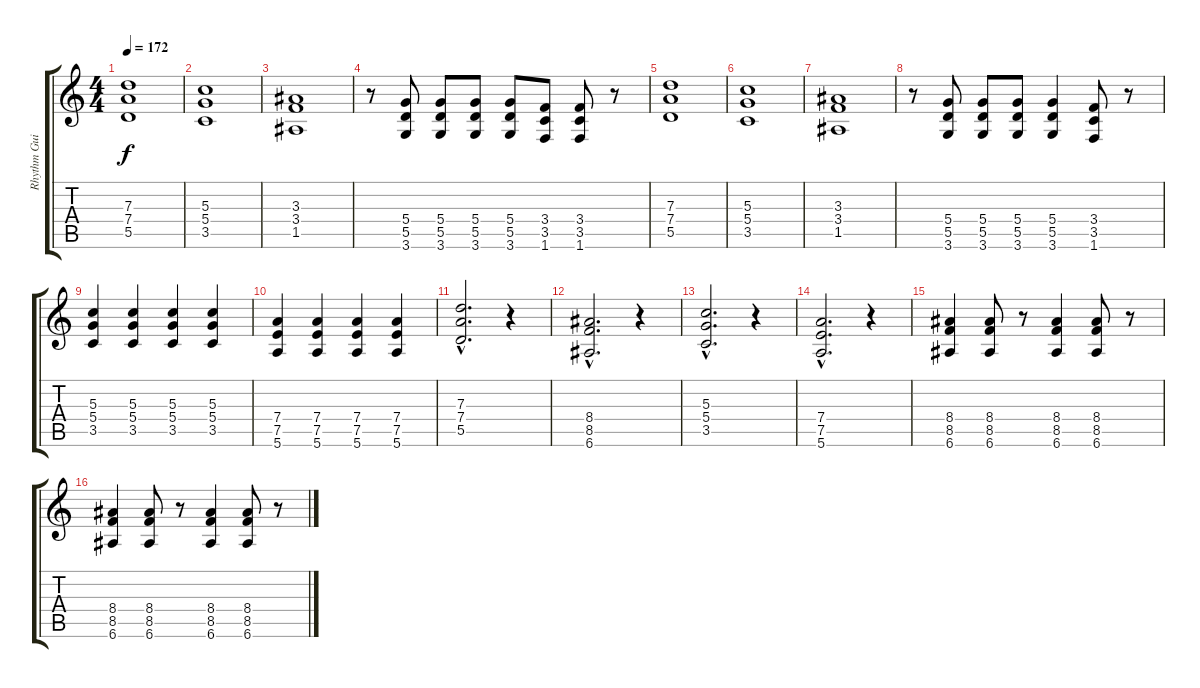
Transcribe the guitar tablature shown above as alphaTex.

\track ("Rhythm Guitar" "Rhythm Gui") {instrument distortionguitar}
\staff {score tabs}
\tuning (E4 B3 G3 D3 A2 E2) {hide}
\ts (4 4)
\tempo 172
\clef g2
\ks c
(7.3 7.4 5.5).1{dy f} |
(5.3 5.4 3.5).1 |
(3.3 3.4 1.5).1 |
r.8 (5.4 5.5 3.6).8 (5.4 5.5 3.6).8 (5.4 5.5 3.6).8 (5.4 5.5 3.6).8 (3.4 3.5 1.6).8 (3.4 3.5 1.6).8 r.8 |
(7.3 7.4 5.5).1 |
(5.3 5.4 3.5).1 |
(3.3 3.4 1.5).1 |
r.8 (5.4 5.5 3.6).8 (5.4 5.5 3.6).8 (5.4 5.5 3.6).8 (5.4 5.5 3.6).4 (3.4 3.5 1.6).8 r.8 |
(5.3 5.4 3.5).4 (5.3 5.4 3.5).4 (5.3 5.4 3.5).4 (5.3 5.4 3.5).4 |
(7.4 7.5 5.6).4 (7.4 7.5 5.6).4 (7.4 7.5 5.6).4 (7.4 7.5 5.6).4 |
(7.3{hac} 7.4{hac} 5.5{hac}).2{d} r.4 |
(8.4{hac} 8.5{hac} 6.6{hac}).2{d} r.4 |
(5.3{hac} 5.4{hac} 3.5{hac}).2{d} r.4 |
(7.4{hac} 7.5{hac} 5.6{hac}).2{d} r.4 |
(8.4 8.5 6.6).4 (8.4 8.5 6.6).8 r.8 (8.4 8.5 6.6).4 (8.4 8.5 6.6).8 r.8 |
(8.4 8.5 6.6).4 (8.4 8.5 6.6).8 r.8 (8.4 8.5 6.6).4 (8.4 8.5 6.6).8 r.8
